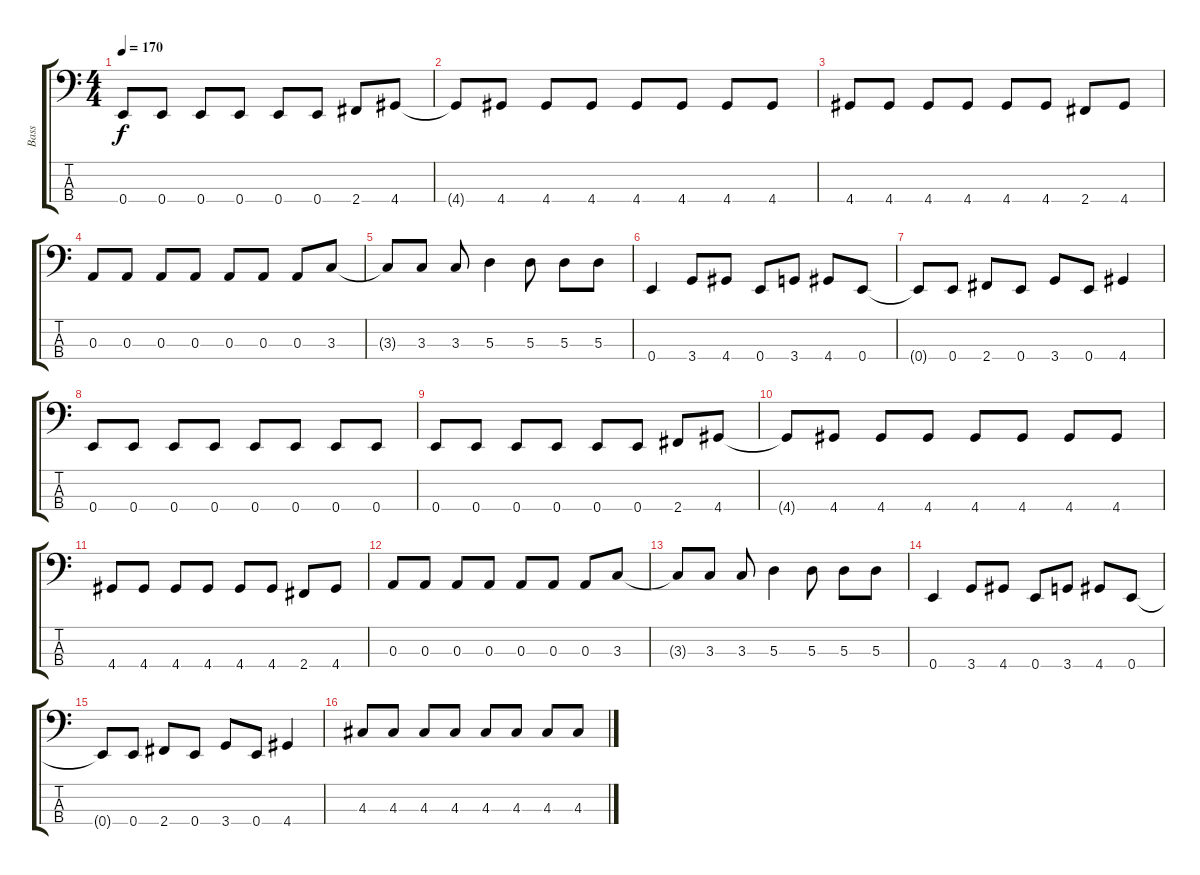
\track ("Bass" "Bass") {instrument electricbassfinger}
\staff {score tabs}
\tuning (G2 D2 A1 E1) {hide}
\ts (4 4)
\tempo 170
\clef f4
\ks c
0.4.8{dy f} 0.4.8 0.4.8 0.4.8 0.4.8 0.4.8 2.4.8 4.4.8 |
4.4{t}.8 4.4.8 4.4.8 4.4.8 4.4.8 4.4.8 4.4.8 4.4.8 |
4.4.8 4.4.8 4.4.8 4.4.8 4.4.8 4.4.8 2.4.8 4.4.8 |
0.3.8 0.3.8 0.3.8 0.3.8 0.3.8 0.3.8 0.3.8 3.3.8 |
3.3{t}.8 3.3.8 3.3.8 5.3.4 5.3.8 5.3.8 5.3.8 |
0.4.4 3.4.8 4.4.8 0.4.8 3.4.8 4.4.8 0.4.8 |
0.4{t}.8 0.4.8 2.4.8 0.4.8 3.4.8 0.4.8 4.4.4 |
0.4.8 0.4.8 0.4.8 0.4.8 0.4.8 0.4.8 0.4.8 0.4.8 |
0.4.8 0.4.8 0.4.8 0.4.8 0.4.8 0.4.8 2.4.8 4.4.8 |
4.4{t}.8 4.4.8 4.4.8 4.4.8 4.4.8 4.4.8 4.4.8 4.4.8 |
4.4.8 4.4.8 4.4.8 4.4.8 4.4.8 4.4.8 2.4.8 4.4.8 |
0.3.8 0.3.8 0.3.8 0.3.8 0.3.8 0.3.8 0.3.8 3.3.8 |
3.3{t}.8 3.3.8 3.3.8 5.3.4 5.3.8 5.3.8 5.3.8 |
0.4.4 3.4.8 4.4.8 0.4.8 3.4.8 4.4.8 0.4.8 |
0.4{t}.8 0.4.8 2.4.8 0.4.8 3.4.8 0.4.8 4.4.4 |
4.3.8 4.3.8 4.3.8 4.3.8 4.3.8 4.3.8 4.3.8 4.3.8
